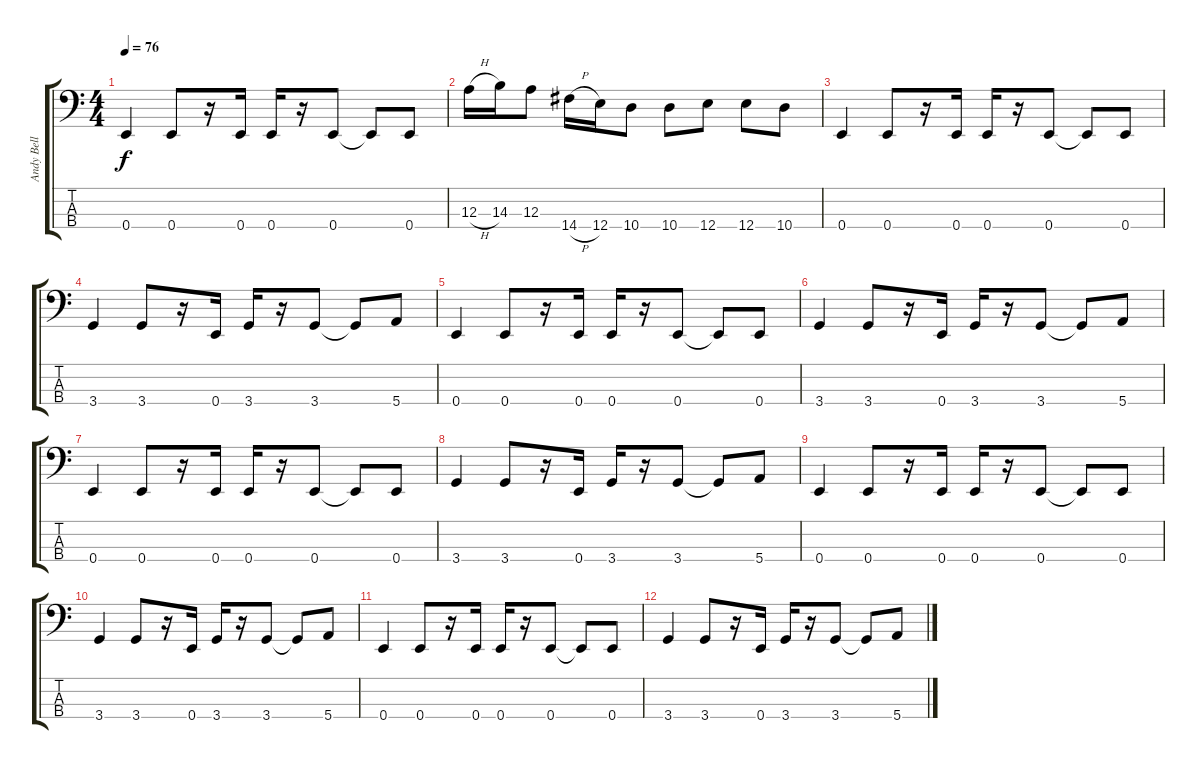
\track ("Andy Bell" "Andy Bell") {instrument electricbassfinger}
\staff {score tabs}
\tuning (G2 D2 A1 E1) {hide}
\ts (4 4)
\tempo 76
\clef f4
\ks c
0.4.4{dy f} 0.4.8 r.16 0.4.16 0.4.16 r.16 0.4.8 0.4{t}.8 0.4.8 |
12.3{h}.16 14.3.16 12.3.8 14.4{h}.16 12.4.16 10.4.8 10.4.8 12.4.8 12.4.8 10.4.8 |
0.4.4 0.4.8 r.16 0.4.16 0.4.16 r.16 0.4.8 0.4{t}.8 0.4.8 |
3.4.4 3.4.8 r.16 0.4.16 3.4.16 r.16 3.4.8 3.4{t}.8 5.4.8 |
0.4.4 0.4.8 r.16 0.4.16 0.4.16 r.16 0.4.8 0.4{t}.8 0.4.8 |
3.4.4 3.4.8 r.16 0.4.16 3.4.16 r.16 3.4.8 3.4{t}.8 5.4.8 |
0.4.4 0.4.8 r.16 0.4.16 0.4.16 r.16 0.4.8 0.4{t}.8 0.4.8 |
3.4.4 3.4.8 r.16 0.4.16 3.4.16 r.16 3.4.8 3.4{t}.8 5.4.8 |
0.4.4 0.4.8 r.16 0.4.16 0.4.16 r.16 0.4.8 0.4{t}.8 0.4.8 |
3.4.4 3.4.8 r.16 0.4.16 3.4.16 r.16 3.4.8 3.4{t}.8 5.4.8 |
0.4.4 0.4.8 r.16 0.4.16 0.4.16 r.16 0.4.8 0.4{t}.8 0.4.8 |
3.4.4 3.4.8 r.16 0.4.16 3.4.16 r.16 3.4.8 3.4{t}.8 5.4.8
